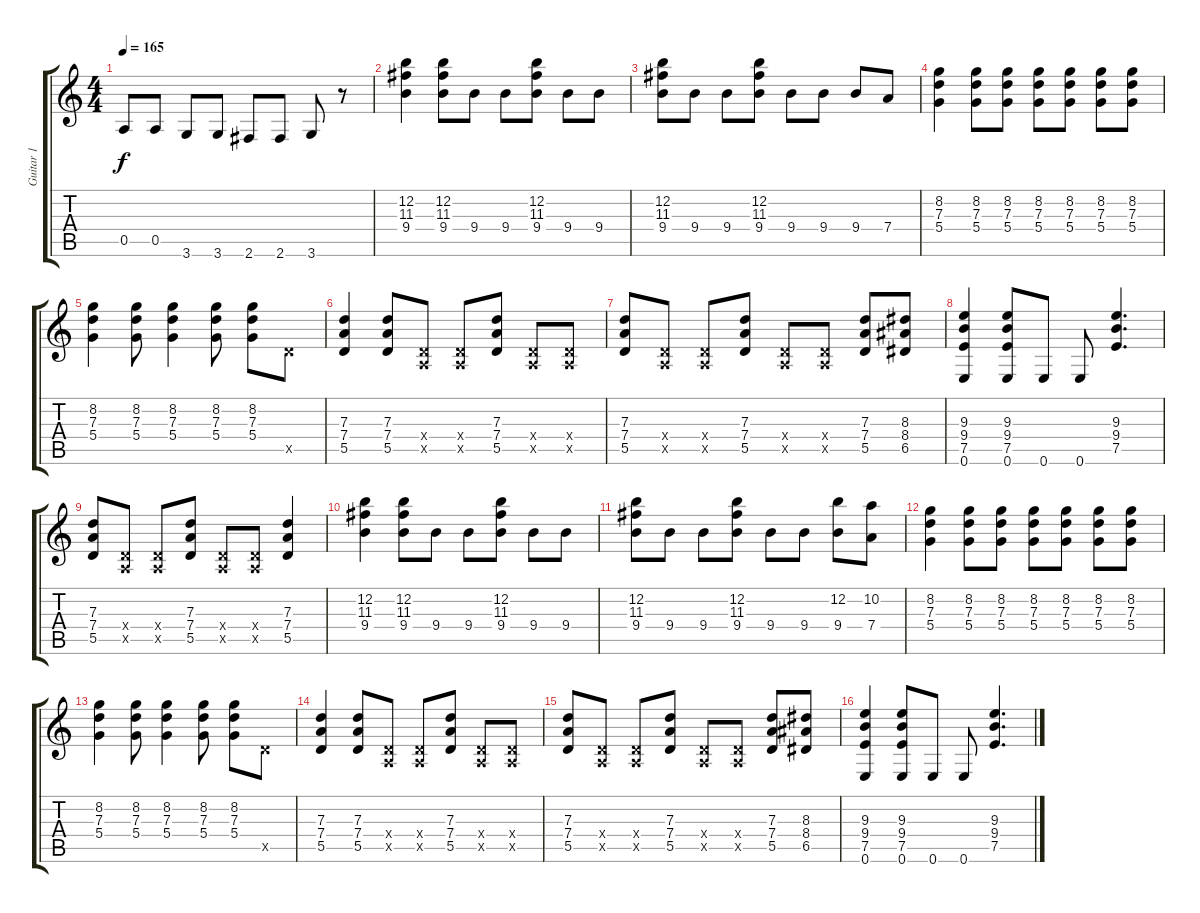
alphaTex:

\track ("Guitar 1" "Guitar 1") {instrument distortionguitar}
\staff {score tabs}
\tuning (E4 B3 G3 D3 A2 E2) {hide}
\ts (4 4)
\tempo 165
\clef g2
\ks c
0.5.8{dy f} 0.5.8 3.6.8 3.6.8 2.6.8 2.6.8 3.6.8 r.8 |
(12.2 11.3 9.4).4 (12.2 11.3 9.4).8 9.4.8 9.4.8 (12.2 11.3 9.4).8 9.4.8 9.4.8 |
(12.2 11.3 9.4).8 9.4.8 9.4.8 (12.2 11.3 9.4).8 9.4.8 9.4.8 9.4.8 7.4.8 |
(8.2 7.3 5.4).4 (8.2 7.3 5.4).8 (8.2 7.3 5.4).8 (8.2 7.3 5.4).8 (8.2 7.3 5.4).8 (8.2 7.3 5.4).8 (8.2 7.3 5.4).8 |
(8.2 7.3 5.4).4 (8.2 7.3 5.4).8 (8.2 7.3 5.4).4 (8.2 7.3 5.4).8 (8.2 7.3 5.4).8 5.5{x}.8 |
(7.3 7.4 5.5).4 (7.3 7.4 5.5).8 (0.4{x} 0.5{x}).8 (0.4{x} 0.5{x}).8 (7.3 7.4 5.5).8 (0.4{x} 0.5{x}).8 (0.4{x} 0.5{x}).8 |
(7.3 7.4 5.5).8 (0.4{x} 0.5{x}).8 (0.4{x} 0.5{x}).8 (7.3 7.4 5.5).8 (0.4{x} 0.5{x}).8 (0.4{x} 0.5{x}).8 (7.3 7.4 5.5).8 (8.3 8.4 6.5).8 |
(9.3 9.4 7.5 0.6).4 (9.3 9.4 7.5 0.6).8 0.6.8 0.6.8 (9.3 9.4 7.5).4{d} |
(7.3 7.4 5.5).8 (0.4{x} 0.5{x}).8 (0.4{x} 0.5{x}).8 (7.3 7.4 5.5).8 (0.4{x} 0.5{x}).8 (0.4{x} 0.5{x}).8 (7.3 7.4 5.5).4 |
(12.2 11.3 9.4).4 (12.2 11.3 9.4).8 9.4.8 9.4.8 (12.2 11.3 9.4).8 9.4.8 9.4.8 |
(12.2 11.3 9.4).8 9.4.8 9.4.8 (12.2 11.3 9.4).8 9.4.8 9.4.8 (12.2 9.4).8 (10.2 7.4).8 |
(8.2 7.3 5.4).4 (8.2 7.3 5.4).8 (8.2 7.3 5.4).8 (8.2 7.3 5.4).8 (8.2 7.3 5.4).8 (8.2 7.3 5.4).8 (8.2 7.3 5.4).8 |
(8.2 7.3 5.4).4 (8.2 7.3 5.4).8 (8.2 7.3 5.4).4 (8.2 7.3 5.4).8 (8.2 7.3 5.4).8 5.5{x}.8 |
(7.3 7.4 5.5).4 (7.3 7.4 5.5).8 (0.4{x} 0.5{x}).8 (0.4{x} 0.5{x}).8 (7.3 7.4 5.5).8 (0.4{x} 0.5{x}).8 (0.4{x} 0.5{x}).8 |
(7.3 7.4 5.5).8 (0.4{x} 0.5{x}).8 (0.4{x} 0.5{x}).8 (7.3 7.4 5.5).8 (0.4{x} 0.5{x}).8 (0.4{x} 0.5{x}).8 (7.3 7.4 5.5).8 (8.3 8.4 6.5).8 |
(9.3 9.4 7.5 0.6).4 (9.3 9.4 7.5 0.6).8 0.6.8 0.6.8 (9.3 9.4 7.5).4{d}
